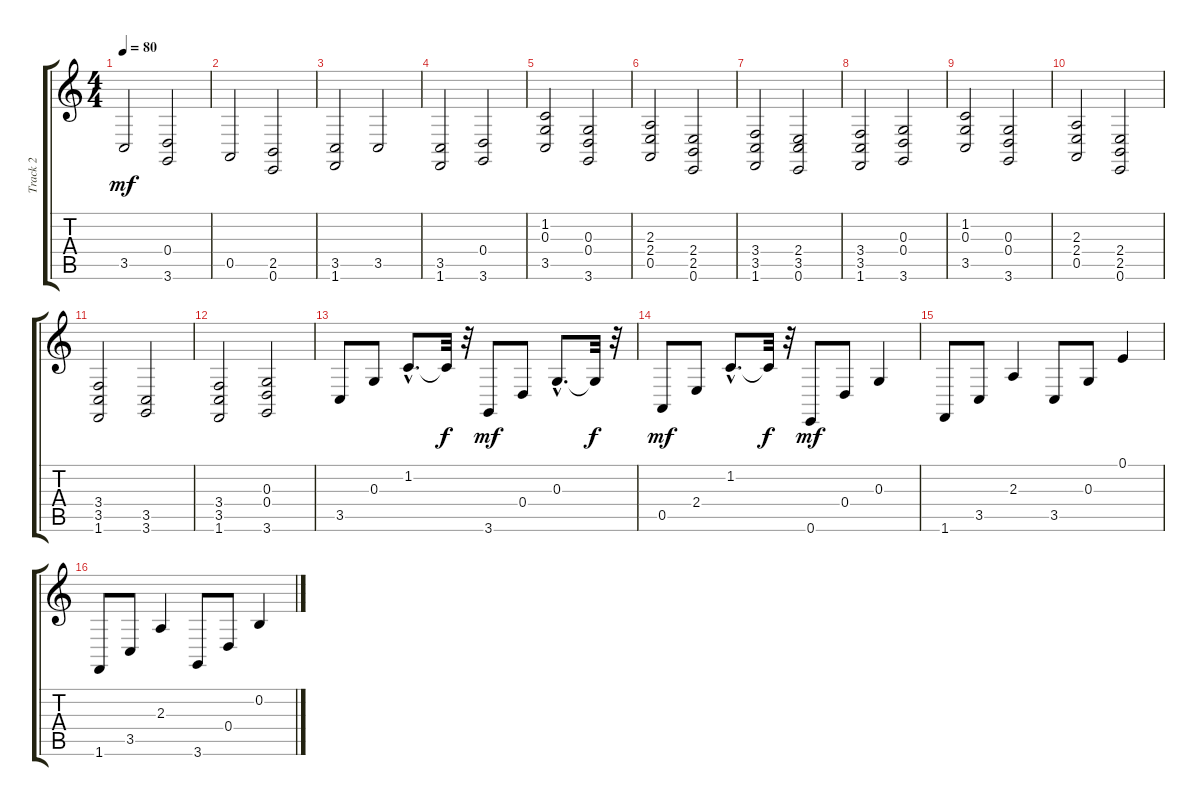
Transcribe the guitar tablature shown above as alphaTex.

\track ("Track 2" "Track 2") {instrument acousticgrandpiano}
\staff {score tabs}
\tuning (E4 B3 G3 D3 A2 E2) {hide}
\ts (4 4)
\tempo 80
\clef g2
\ks c
3.5.2{dy mf instrument acousticgrandpiano} (0.4 3.6).2 |
0.5.2 (2.5 0.6).2 |
(3.5 1.6).2 3.5.2 |
(3.5 1.6).2 (0.4 3.6).2 |
(1.2 0.3 3.5).2 (0.3 0.4 3.6).2 |
(2.3 2.4 0.5).2 (2.4 2.5 0.6).2 |
(3.4 3.5 1.6).2 (2.4 3.5 0.6).2 |
(3.4 3.5 1.6).2 (0.3 0.4 3.6).2 |
(1.2 0.3 3.5).2 (0.3 0.4 3.6).2 |
(2.3 2.4 0.5).2 (2.4 2.5 0.6).2 |
(3.4 3.5 1.6).2 (3.5 3.6).2 |
(3.4 3.5 1.6).2 (0.3 0.4 3.6).2 |
3.5.8 0.3.8 1.2{hac}.8{d} 1.2{t}.32{dy f} r.32 3.6.8{dy mf} 0.4.8 0.3{hac}.8{d} 0.3{t}.32{dy f} r.32 |
0.5.8{dy mf} 2.4.8 1.2{hac}.8{d} 1.2{t}.32{dy f} r.32 0.6.8{dy mf} 0.4.8 0.3.4 |
1.6.8 3.5.8 2.3.4 3.5.8 0.3.8 0.1.4 |
1.6.8 3.5.8 2.3.4 3.6.8 0.4.8 0.2.4
